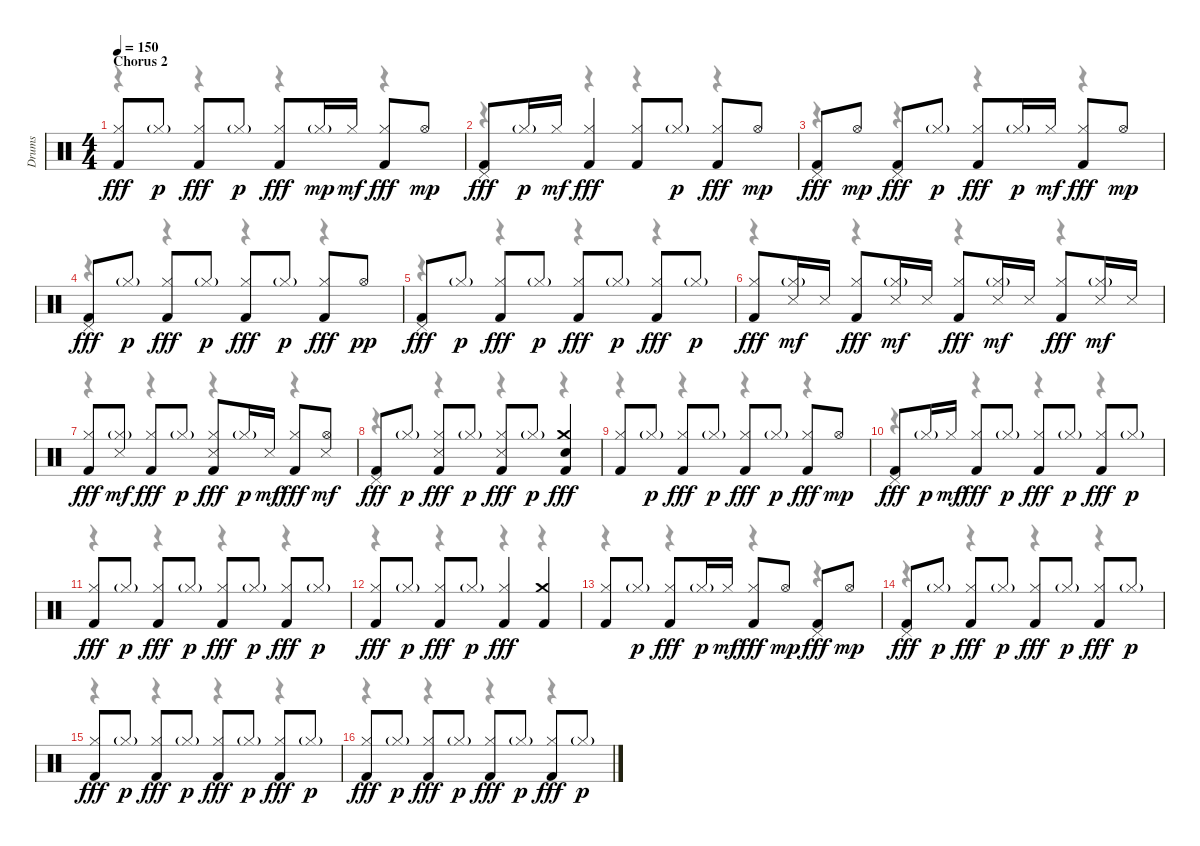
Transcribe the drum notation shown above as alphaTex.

\track ("Drums" "Drums") {instrument percussion}
\staff {score}
\articulation defaults
\voice
\ts (4 4)
\section ("" "Chorus 2")
\tempo 150
\clef neutral
\ks c
("Kick (hit) 2" "Hi-Hat (closed)").8{dy fff} "Hi-Hat (closed)"{g}.8{dy p} ("Kick (hit) 2" "Hi-Hat (closed)").8{dy fff} "Hi-Hat (closed)"{g}.8{dy p} ("Kick (hit) 2" "Hi-Hat (closed)").8{dy fff} "Hi-Hat (closed)"{g}.16{dy mp} "Hi-Hat (closed)".16{dy mf} ("Kick (hit) 2" "Hi-Hat (closed)").8{dy fff} "Hi-Hat (open)".8{dy mp} |
("Kick (hit) 2" "Pedal Hi-Hat (hit)").8{dy fff} "Hi-Hat (closed)"{g}.16{dy p} "Hi-Hat (closed)".16{dy mf} ("Kick (hit) 2" "Hi-Hat (closed)").4{dy fff} ("Kick (hit) 2" "Hi-Hat (closed)").8 "Hi-Hat (closed)"{g}.8{dy p} ("Kick (hit) 2" "Hi-Hat (closed)").8{dy fff} "Hi-Hat (open)".8{dy mp} |
("Kick (hit) 2" "Pedal Hi-Hat (hit)").8{dy fff} "Hi-Hat (open)".8{dy mp} ("Kick (hit) 2" "Pedal Hi-Hat (hit)").8{dy fff} "Hi-Hat (closed)"{g}.8{dy p} ("Kick (hit) 2" "Hi-Hat (closed)").8{dy fff} "Hi-Hat (closed)"{g}.16{dy p} "Hi-Hat (closed)".16{dy mf} ("Kick (hit) 2" "Hi-Hat (closed)").8{dy fff} "Hi-Hat (open)".8{dy mp} |
("Kick (hit) 2" "Pedal Hi-Hat (hit)").8{dy fff} "Hi-Hat (closed)"{g}.8{dy p} ("Kick (hit) 2" "Hi-Hat (closed)").8{dy fff} "Hi-Hat (closed)"{g}.8{dy p} ("Kick (hit) 2" "Hi-Hat (closed)").8{dy fff} "Hi-Hat (closed)"{g}.8{dy p} ("Kick (hit) 2" "Hi-Hat (closed)").8{dy fff} "Hi-Hat (open)".8{dy pp} |
("Kick (hit) 2" "Pedal Hi-Hat (hit)").8{dy fff} "Hi-Hat (closed)"{g}.8{dy p} ("Kick (hit) 2" "Hi-Hat (closed)").8{dy fff} "Hi-Hat (closed)"{g}.8{dy p} ("Kick (hit) 2" "Hi-Hat (closed)").8{dy fff} "Hi-Hat (closed)"{g}.8{dy p} ("Kick (hit) 2" "Hi-Hat (closed)").8{dy fff} "Hi-Hat (closed)"{g}.8{dy p} |
("Kick (hit) 2" "Hi-Hat (closed)").8{dy fff} ("Snare (side stick) 3" "Hi-Hat (closed)"{g}).16{dy mf} "Snare (side stick) 3".16 ("Kick (hit) 2" "Hi-Hat (closed)").8{dy fff} ("Snare (side stick) 3" "Hi-Hat (closed)"{g}).16{dy mf} "Snare (side stick) 3".16 ("Kick (hit) 2" "Hi-Hat (closed)").8{dy fff} ("Snare (side stick) 3" "Hi-Hat (closed)"{g}).16{dy mf} "Snare (side stick) 3".16 ("Kick (hit) 2" "Hi-Hat (closed)").8{dy fff} ("Snare (side stick) 3" "Hi-Hat (closed)"{g}).16{dy mf} "Snare (side stick) 3".16 |
("Kick (hit) 2" "Hi-Hat (closed)").8{dy fff} ("Snare (side stick) 3" "Hi-Hat (closed)"{g}).8{dy mf} ("Kick (hit) 2" "Hi-Hat (closed)").8{dy fff} "Hi-Hat (closed)"{g}.8{dy p} ("Kick (hit) 2" "Snare (side stick) 3" "Hi-Hat (closed)").8{dy fff} "Hi-Hat (closed)"{g}.16{dy p} "Snare (side stick) 3".16{dy mf} ("Kick (hit) 2" "Hi-Hat (closed)").8{dy fff} ("Snare (side stick) 3" "Hi-Hat (open)").8{dy mf} |
("Kick (hit) 2" "Pedal Hi-Hat (hit)").8{dy fff} "Hi-Hat (closed)"{g}.8{dy p} ("Kick (hit) 2" "Snare (side stick) 3" "Hi-Hat (closed)").8{dy fff} "Hi-Hat (closed)"{g}.8{dy p} ("Kick (hit) 2" "Snare (side stick) 3" "Hi-Hat (closed)").8{dy fff} "Hi-Hat (closed)"{g}.8{dy p} ("Kick (hit) 2" "Snare (hit) 2" "Crash medium (hit)").4{dy fff} |
("Kick (hit) 2" "Hi-Hat (closed)").8 "Hi-Hat (closed)"{g}.8{dy p} ("Kick (hit) 2" "Hi-Hat (closed)").8{dy fff} "Hi-Hat (closed)"{g}.8{dy p} ("Kick (hit) 2" "Hi-Hat (closed)").8{dy fff} "Hi-Hat (closed)"{g}.8{dy p} ("Kick (hit) 2" "Hi-Hat (closed)").8{dy fff} "Hi-Hat (open)".8{dy mp} |
("Kick (hit) 2" "Pedal Hi-Hat (hit)").8{dy fff} "Hi-Hat (closed)"{g}.16{dy p} "Hi-Hat (closed)".16{dy mf} ("Kick (hit) 2" "Hi-Hat (closed)").8{dy fff} "Hi-Hat (closed)"{g}.8{dy p} ("Kick (hit) 2" "Hi-Hat (closed)").8{dy fff} "Hi-Hat (closed)"{g}.8{dy p} ("Kick (hit) 2" "Hi-Hat (closed)").8{dy fff} "Hi-Hat (closed)"{g}.8{dy p} |
("Kick (hit) 2" "Hi-Hat (closed)").8{dy fff} "Hi-Hat (closed)"{g}.8{dy p} ("Kick (hit) 2" "Hi-Hat (closed)").8{dy fff} "Hi-Hat (closed)"{g}.8{dy p} ("Kick (hit) 2" "Hi-Hat (closed)").8{dy fff} "Hi-Hat (closed)"{g}.8{dy p} ("Kick (hit) 2" "Hi-Hat (closed)").8{dy fff} "Hi-Hat (closed)"{g}.8{dy p} |
("Kick (hit) 2" "Hi-Hat (closed)").8{dy fff} "Hi-Hat (closed)"{g}.8{dy p} ("Kick (hit) 2" "Hi-Hat (closed)").8{dy fff} "Hi-Hat (closed)"{g}.8{dy p} ("Kick (hit) 2" "Hi-Hat (closed)").4{dy fff} ("Kick (hit) 2" "Crash medium (hit)").4 |
("Kick (hit) 2" "Hi-Hat (closed)").8 "Hi-Hat (closed)"{g}.8{dy p} ("Kick (hit) 2" "Hi-Hat (closed)").8{dy fff} "Hi-Hat (closed)"{g}.16{dy p} "Hi-Hat (closed)".16{dy mf} ("Kick (hit) 2" "Hi-Hat (closed)").8{dy fff} "Hi-Hat (open)".8{dy mp} ("Kick (hit) 2" "Pedal Hi-Hat (hit)").8{dy fff} "Hi-Hat (open)".8{dy mp} |
("Kick (hit) 2" "Pedal Hi-Hat (hit)").8{dy fff} "Hi-Hat (closed)"{g}.8{dy p} ("Kick (hit) 2" "Hi-Hat (closed)").8{dy fff} "Hi-Hat (closed)"{g}.8{dy p} ("Kick (hit) 2" "Hi-Hat (closed)").8{dy fff} "Hi-Hat (closed)"{g}.8{dy p} ("Kick (hit) 2" "Hi-Hat (closed)").8{dy fff} "Hi-Hat (closed)"{g}.8{dy p} |
("Kick (hit) 2" "Hi-Hat (closed)").8{dy fff} "Hi-Hat (closed)"{g}.8{dy p} ("Kick (hit) 2" "Hi-Hat (closed)").8{dy fff} "Hi-Hat (closed)"{g}.8{dy p} ("Kick (hit) 2" "Hi-Hat (closed)").8{dy fff} "Hi-Hat (closed)"{g}.8{dy p} ("Kick (hit) 2" "Hi-Hat (closed)").8{dy fff} "Hi-Hat (closed)"{g}.8{dy p} |
("Kick (hit) 2" "Hi-Hat (closed)").8{dy fff} "Hi-Hat (closed)"{g}.8{dy p} ("Kick (hit) 2" "Hi-Hat (closed)").8{dy fff} "Hi-Hat (closed)"{g}.8{dy p} ("Kick (hit) 2" "Hi-Hat (closed)").8{dy fff} "Hi-Hat (closed)"{g}.8{dy p} ("Kick (hit) 2" "Hi-Hat (closed)").8{dy fff} "Hi-Hat (closed)"{g}.8{dy p}
\voice
\clef neutral
\ottava regular
\simile none
\ks c
r.4{dy f} r.4 r.4 r.4 |
r.4 r.4 r.4 r.4 |
r.4 r.4 r.4 r.4 |
r.4 r.4 r.4 r.4 |
r.4 r.4 r.4 r.4 |
r.4 r.4 r.4 r.4 |
r.4 r.4 r.4 r.4 |
r.4 r.4 r.4 r.4 |
r.4 r.4 r.4 r.4 |
r.4 r.4 r.4 r.4 |
r.4 r.4 r.4 r.4 |
r.4 r.4 r.4 r.4 |
r.4 r.4 r.4 r.4 |
r.4 r.4 r.4 r.4 |
r.4 r.4 r.4 r.4 |
r.4 r.4 r.4 r.4
